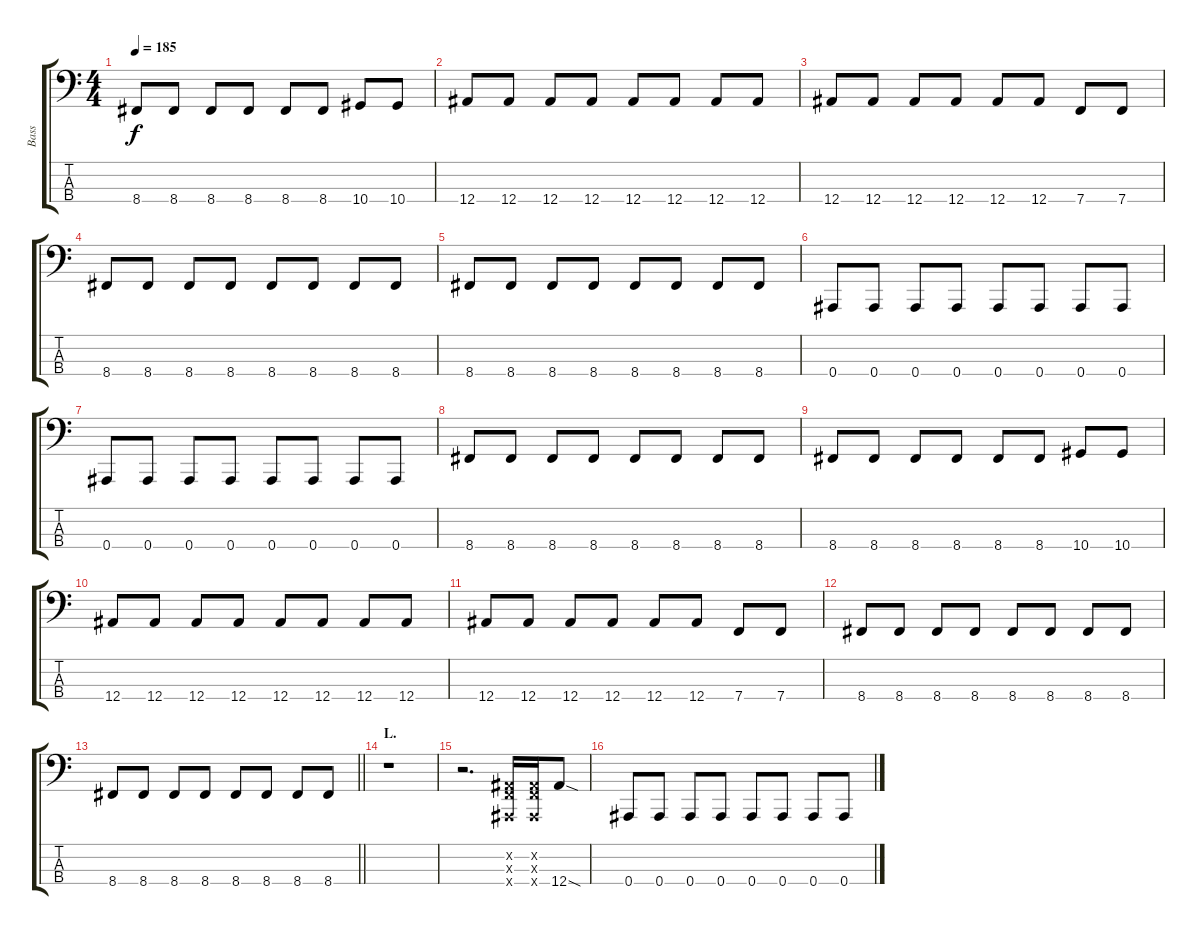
\track ("Bass" "Bass") {instrument electricbasspick}
\staff {score tabs}
\tuning (Eb2 Bb1 F1 Bb0) {hide}
\ts (4 4)
\tempo 185
\clef f4
\ks c
8.4.8{dy f} 8.4.8 8.4.8 8.4.8 8.4.8 8.4.8 10.4.8 10.4.8 |
12.4.8 12.4.8 12.4.8 12.4.8 12.4.8 12.4.8 12.4.8 12.4.8 |
12.4.8 12.4.8 12.4.8 12.4.8 12.4.8 12.4.8 7.4.8 7.4.8 |
8.4.8 8.4.8 8.4.8 8.4.8 8.4.8 8.4.8 8.4.8 8.4.8 |
8.4.8 8.4.8 8.4.8 8.4.8 8.4.8 8.4.8 8.4.8 8.4.8 |
0.4.8 0.4.8 0.4.8 0.4.8 0.4.8 0.4.8 0.4.8 0.4.8 |
0.4.8 0.4.8 0.4.8 0.4.8 0.4.8 0.4.8 0.4.8 0.4.8 |
8.4.8 8.4.8 8.4.8 8.4.8 8.4.8 8.4.8 8.4.8 8.4.8 |
8.4.8 8.4.8 8.4.8 8.4.8 8.4.8 8.4.8 10.4.8 10.4.8 |
12.4.8 12.4.8 12.4.8 12.4.8 12.4.8 12.4.8 12.4.8 12.4.8 |
12.4.8 12.4.8 12.4.8 12.4.8 12.4.8 12.4.8 7.4.8 7.4.8 |
8.4.8 8.4.8 8.4.8 8.4.8 8.4.8 8.4.8 8.4.8 8.4.8 |
\barLineRight lightlight
8.4.8 8.4.8 8.4.8 8.4.8 8.4.8 8.4.8 8.4.8 8.4.8 |
\section ("" "L.")
r.1 |
r.2{d} (0.2{x} 0.3{x} 0.4{x}).16 (0.2{x} 0.3{x} 0.4{x}).16 12.4{sod}.8 |
0.4.8 0.4.8 0.4.8 0.4.8 0.4.8 0.4.8 0.4.8 0.4.8
